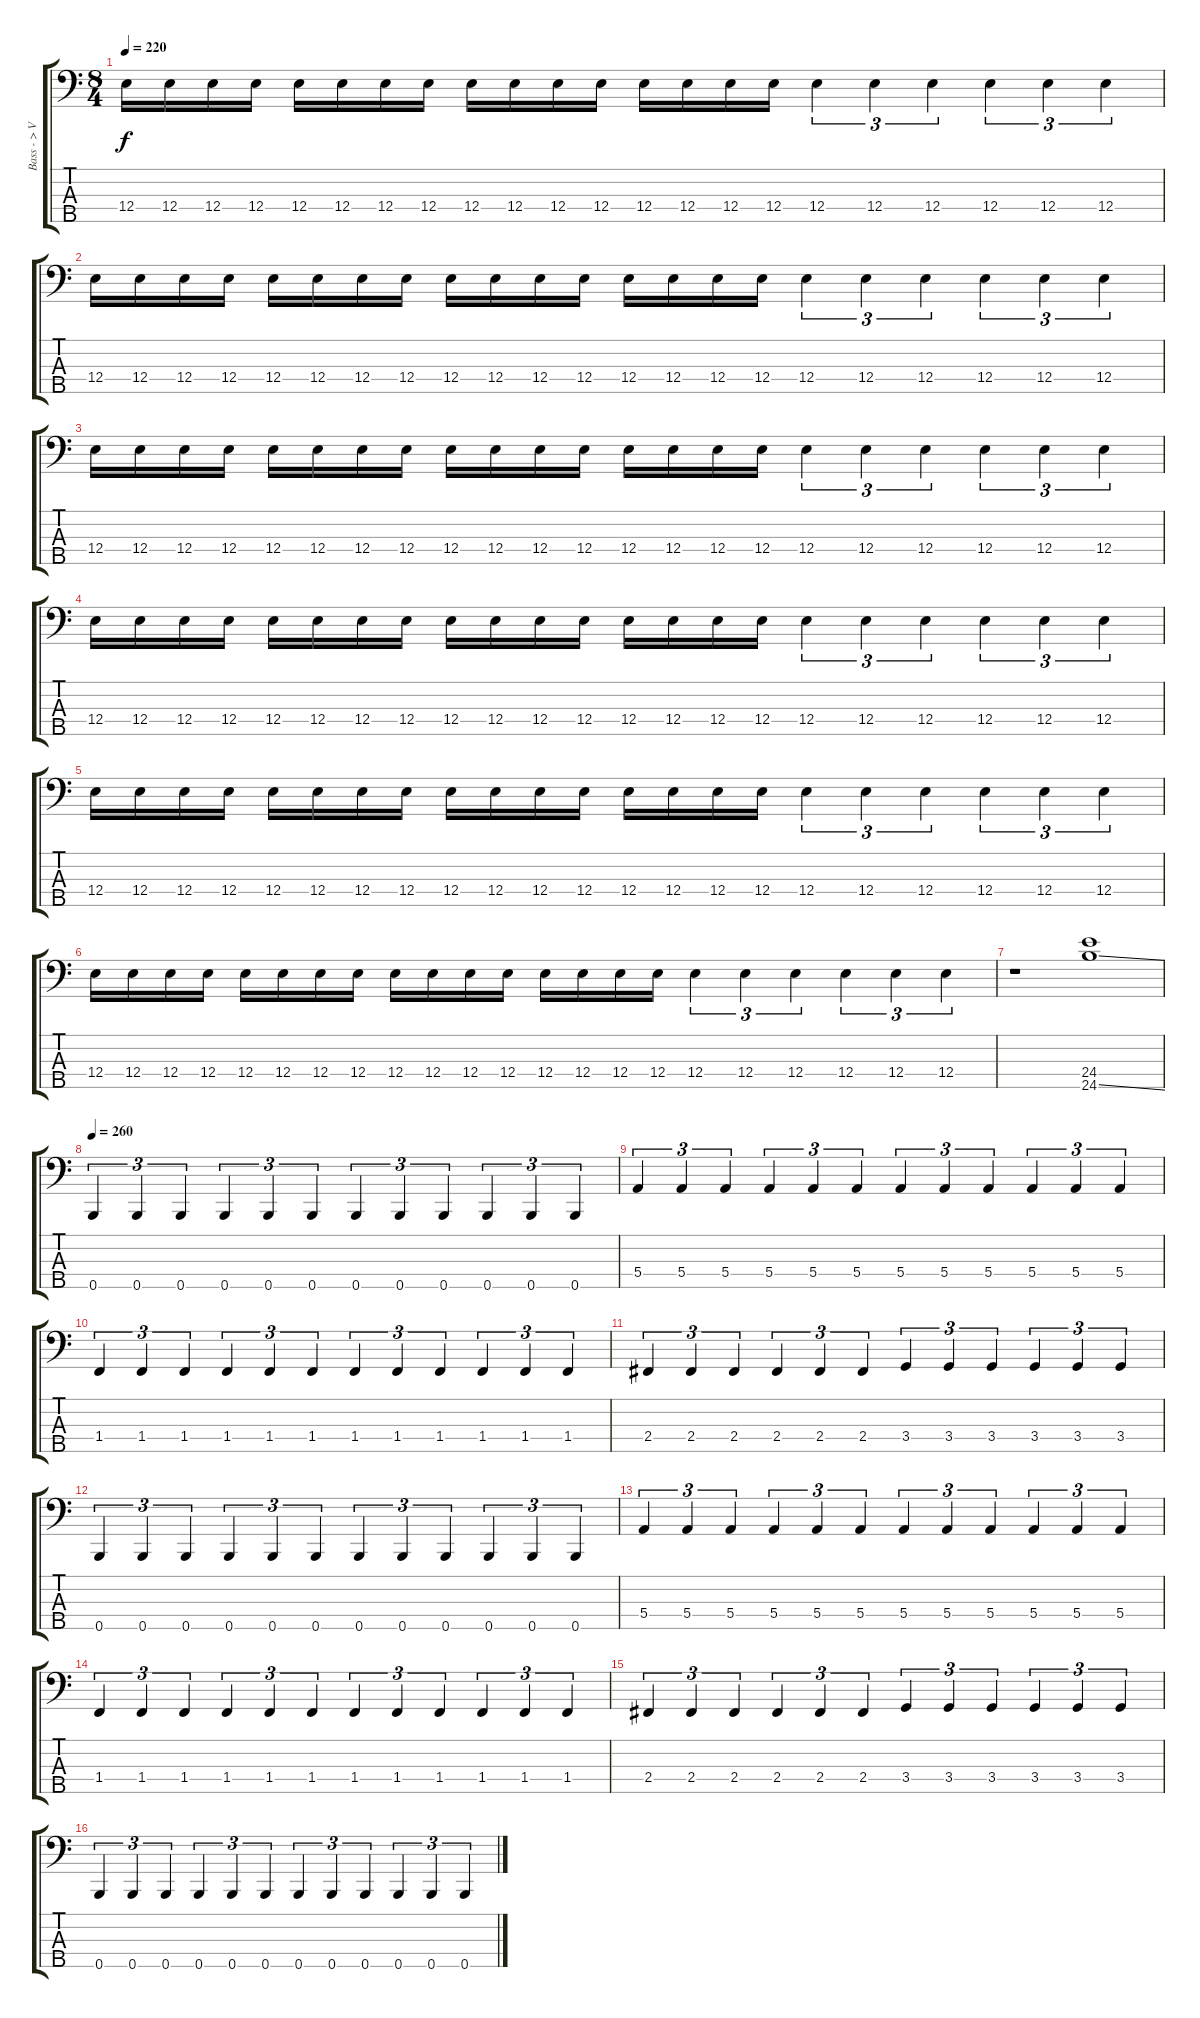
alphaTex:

\track ("Bass - > Vortex" "Bass - > V") {instrument electricbassfinger}
\staff {score tabs}
\tuning (G2 D2 A1 E1 B0) {hide}
\ts (8 4)
\tempo 220
\clef f4
\ks c
12.4.16{dy f} 12.4.16 12.4.16 12.4.16 12.4.16 12.4.16 12.4.16 12.4.16 12.4.16 12.4.16 12.4.16 12.4.16 12.4.16 12.4.16 12.4.16 12.4.16 12.4.4{tu (3 2)} 12.4.4{tu (3 2)} 12.4.4{tu (3 2)} 12.4.4{tu (3 2)} 12.4.4{tu (3 2)} 12.4.4{tu (3 2)} |
12.4.16 12.4.16 12.4.16 12.4.16 12.4.16 12.4.16 12.4.16 12.4.16 12.4.16 12.4.16 12.4.16 12.4.16 12.4.16 12.4.16 12.4.16 12.4.16 12.4.4{tu (3 2)} 12.4.4{tu (3 2)} 12.4.4{tu (3 2)} 12.4.4{tu (3 2)} 12.4.4{tu (3 2)} 12.4.4{tu (3 2)} |
12.4.16 12.4.16 12.4.16 12.4.16 12.4.16 12.4.16 12.4.16 12.4.16 12.4.16 12.4.16 12.4.16 12.4.16 12.4.16 12.4.16 12.4.16 12.4.16 12.4.4{tu (3 2)} 12.4.4{tu (3 2)} 12.4.4{tu (3 2)} 12.4.4{tu (3 2)} 12.4.4{tu (3 2)} 12.4.4{tu (3 2)} |
12.4.16 12.4.16 12.4.16 12.4.16 12.4.16 12.4.16 12.4.16 12.4.16 12.4.16 12.4.16 12.4.16 12.4.16 12.4.16 12.4.16 12.4.16 12.4.16 12.4.4{tu (3 2)} 12.4.4{tu (3 2)} 12.4.4{tu (3 2)} 12.4.4{tu (3 2)} 12.4.4{tu (3 2)} 12.4.4{tu (3 2)} |
12.4.16 12.4.16 12.4.16 12.4.16 12.4.16 12.4.16 12.4.16 12.4.16 12.4.16 12.4.16 12.4.16 12.4.16 12.4.16 12.4.16 12.4.16 12.4.16 12.4.4{tu (3 2)} 12.4.4{tu (3 2)} 12.4.4{tu (3 2)} 12.4.4{tu (3 2)} 12.4.4{tu (3 2)} 12.4.4{tu (3 2)} |
12.4.16 12.4.16 12.4.16 12.4.16 12.4.16 12.4.16 12.4.16 12.4.16 12.4.16 12.4.16 12.4.16 12.4.16 12.4.16 12.4.16 12.4.16 12.4.16 12.4.4{tu (3 2)} 12.4.4{tu (3 2)} 12.4.4{tu (3 2)} 12.4.4{tu (3 2)} 12.4.4{tu (3 2)} 12.4.4{tu (3 2)} |
r.1 (24.4 24.5{ss}).1 |
\tempo 260
0.5.4{tu (3 2)} 0.5.4{tu (3 2)} 0.5.4{tu (3 2)} 0.5.4{tu (3 2)} 0.5.4{tu (3 2)} 0.5.4{tu (3 2)} 0.5.4{tu (3 2)} 0.5.4{tu (3 2)} 0.5.4{tu (3 2)} 0.5.4{tu (3 2)} 0.5.4{tu (3 2)} 0.5.4{tu (3 2)} |
5.4.4{tu (3 2)} 5.4.4{tu (3 2)} 5.4.4{tu (3 2)} 5.4.4{tu (3 2)} 5.4.4{tu (3 2)} 5.4.4{tu (3 2)} 5.4.4{tu (3 2)} 5.4.4{tu (3 2)} 5.4.4{tu (3 2)} 5.4.4{tu (3 2)} 5.4.4{tu (3 2)} 5.4.4{tu (3 2)} |
1.4.4{tu (3 2)} 1.4.4{tu (3 2)} 1.4.4{tu (3 2)} 1.4.4{tu (3 2)} 1.4.4{tu (3 2)} 1.4.4{tu (3 2)} 1.4.4{tu (3 2)} 1.4.4{tu (3 2)} 1.4.4{tu (3 2)} 1.4.4{tu (3 2)} 1.4.4{tu (3 2)} 1.4.4{tu (3 2)} |
2.4.4{tu (3 2)} 2.4.4{tu (3 2)} 2.4.4{tu (3 2)} 2.4.4{tu (3 2)} 2.4.4{tu (3 2)} 2.4.4{tu (3 2)} 3.4.4{tu (3 2)} 3.4.4{tu (3 2)} 3.4.4{tu (3 2)} 3.4.4{tu (3 2)} 3.4.4{tu (3 2)} 3.4.4{tu (3 2)} |
0.5.4{tu (3 2)} 0.5.4{tu (3 2)} 0.5.4{tu (3 2)} 0.5.4{tu (3 2)} 0.5.4{tu (3 2)} 0.5.4{tu (3 2)} 0.5.4{tu (3 2)} 0.5.4{tu (3 2)} 0.5.4{tu (3 2)} 0.5.4{tu (3 2)} 0.5.4{tu (3 2)} 0.5.4{tu (3 2)} |
5.4.4{tu (3 2)} 5.4.4{tu (3 2)} 5.4.4{tu (3 2)} 5.4.4{tu (3 2)} 5.4.4{tu (3 2)} 5.4.4{tu (3 2)} 5.4.4{tu (3 2)} 5.4.4{tu (3 2)} 5.4.4{tu (3 2)} 5.4.4{tu (3 2)} 5.4.4{tu (3 2)} 5.4.4{tu (3 2)} |
1.4.4{tu (3 2)} 1.4.4{tu (3 2)} 1.4.4{tu (3 2)} 1.4.4{tu (3 2)} 1.4.4{tu (3 2)} 1.4.4{tu (3 2)} 1.4.4{tu (3 2)} 1.4.4{tu (3 2)} 1.4.4{tu (3 2)} 1.4.4{tu (3 2)} 1.4.4{tu (3 2)} 1.4.4{tu (3 2)} |
2.4.4{tu (3 2)} 2.4.4{tu (3 2)} 2.4.4{tu (3 2)} 2.4.4{tu (3 2)} 2.4.4{tu (3 2)} 2.4.4{tu (3 2)} 3.4.4{tu (3 2)} 3.4.4{tu (3 2)} 3.4.4{tu (3 2)} 3.4.4{tu (3 2)} 3.4.4{tu (3 2)} 3.4.4{tu (3 2)} |
0.5.4{tu (3 2)} 0.5.4{tu (3 2)} 0.5.4{tu (3 2)} 0.5.4{tu (3 2)} 0.5.4{tu (3 2)} 0.5.4{tu (3 2)} 0.5.4{tu (3 2)} 0.5.4{tu (3 2)} 0.5.4{tu (3 2)} 0.5.4{tu (3 2)} 0.5.4{tu (3 2)} 0.5.4{tu (3 2)}
